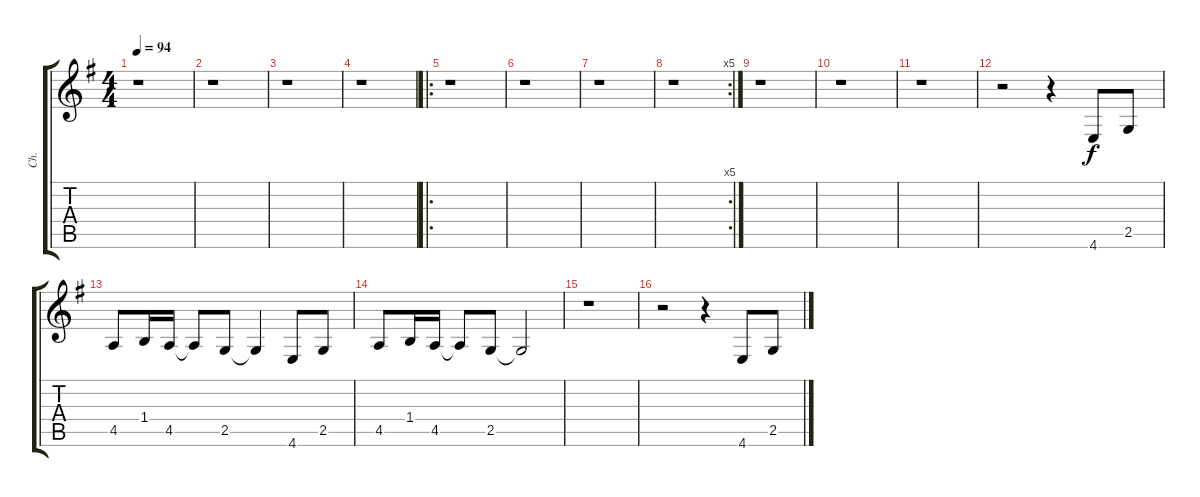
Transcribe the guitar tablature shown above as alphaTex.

\track ("Ch." "Ch.") {instrument choiraahs}
\staff {score tabs}
\tuning (C5 G4 Eb4 Bb3 F3 C3) {hide}
\ts (4 4)
\tempo 94
\clef g2
\ks g
r.1{dy f volume 13 instrument choiraahs} |
r.1 |
r.1 |
r.1 |
\ro
r.1 |
r.1 |
r.1 |
\rc 5
r.1 |
r.1 |
r.1 |
r.1 |
r.2 r.4 4.6.8 2.5.8 |
4.5.8 1.4.16 4.5.16 4.5{t}.8 2.5.8 2.5{t}.4 4.6.8 2.5.8 |
4.5.8 1.4.16 4.5.16 4.5{t}.8 2.5.8 2.5{t}.2 |
r.1 |
r.2 r.4 4.6.8 2.5.8
